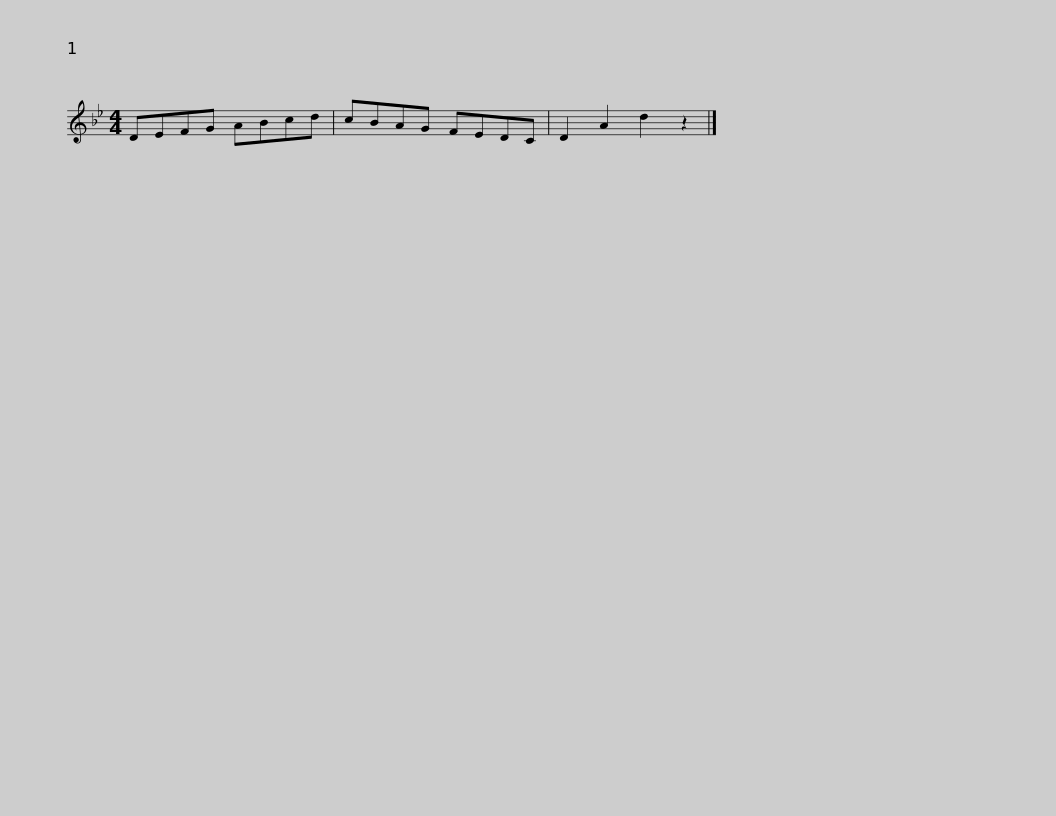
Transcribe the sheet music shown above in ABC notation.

X:1
L:1/8
M:4/4
I:linebreak $
K:Bb
V:1 treble
V:1
 DEFG ABcd | cBAG FEDC | D2 A2 d2 z2 |] %3
